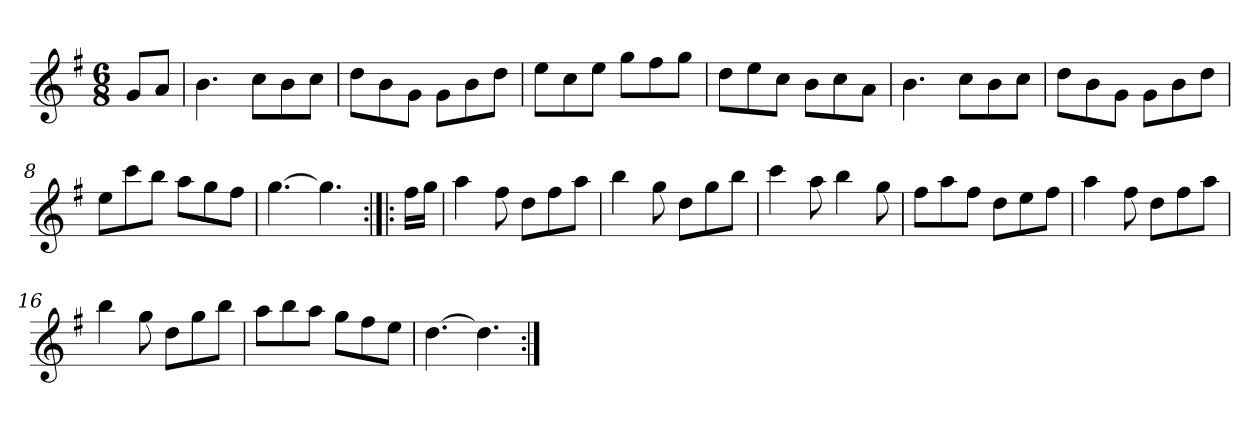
**kern
*part1
*staff1
*clefG2
*k[f#]
*G:
*M6/8
=1
8g/L
8a/J
=2
4.b\
8cc\L
8b\
8cc\J
=3
8dd\L
8b\
8g\J
8g\L
8b\
8dd\J
=4
8ee\L
8cc\
8ee\J
8gg\L
8ff#\
8gg\J
=5
8dd\L
8ee\
8cc\J
8b\L
8cc\
8a\J
=6
4.b\
8cc\L
8b\
8cc\J
=7
8dd\L
8b\
8g\J
8g\L
8b\
8dd\J
=8
8ee\L
8ccc\
8bb\J
8aa\L
8gg\
8ff#\J
!!LO:LB:g=z
=9
[4.gg\
4.gg\]
=10:|!|:
16ff#\LL
16gg\JJ
=11
4aa\
8ff#\
8dd\L
8ff#\
8aa\J
=12
4bb\
8gg\
8dd\L
8gg\
8bb\J
=13
4ccc\
8aa\
4bb\
8gg\
=14
8ff#\L
8aa\
8ff#\J
8dd\L
8ee\
8ff#\J
=15
4aa\
8ff#\
8dd\L
8ff#\
8aa\J
=16
4bb\
8gg\
8dd\L
8gg\
8bb\J
!!LO:LB:g=z
=17
8aa\L
8bb\
8aa\J
8gg\L
8ff#\
8ee\J
=18
[4.dd\
4.dd\]
=:|!
*-
